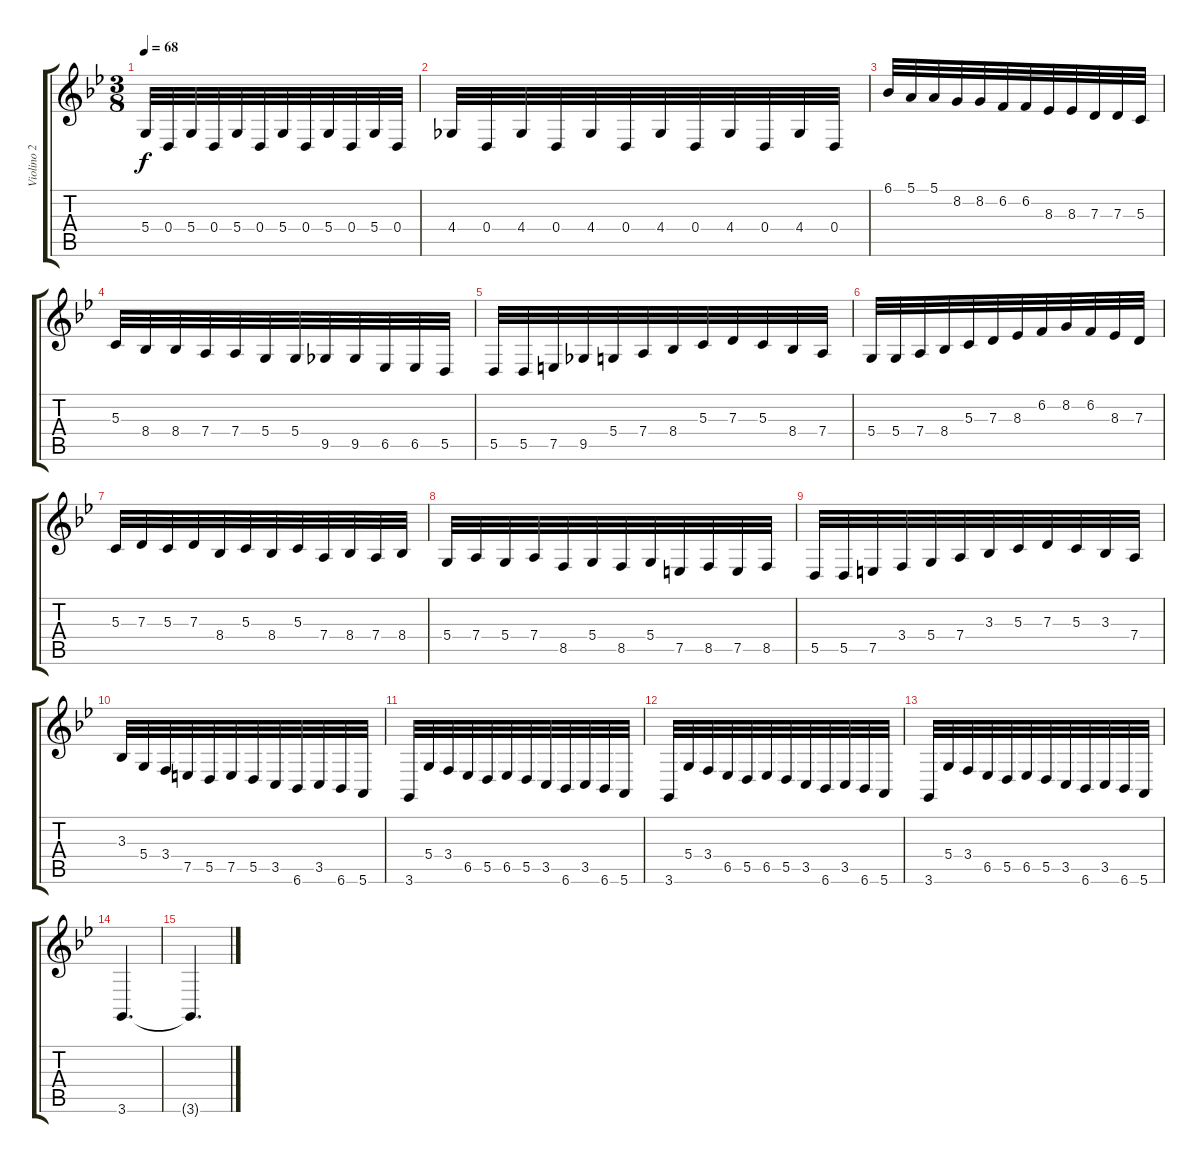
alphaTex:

\track ("Violino 2" "Violino 2") {instrument violin}
\staff {score tabs}
\tuning (E4 B3 G3 D3 A2 E2) {hide}
\ts (3 8)
\tempo 68
\clef g2
\ks bb
5.4.32{dy f} 0.4.32 5.4.32 0.4.32 5.4.32 0.4.32 5.4.32 0.4.32 5.4.32 0.4.32 5.4.32 0.4.32 |
4.4.32 0.4.32 4.4.32 0.4.32 4.4.32 0.4.32 4.4.32 0.4.32 4.4.32 0.4.32 4.4.32 0.4.32 |
6.1.32 5.1.32 5.1.32 8.2.32 8.2.32 6.2.32 6.2.32 8.3.32 8.3.32 7.3.32 7.3.32 5.3.32 |
5.3.32 8.4.32 8.4.32 7.4.32 7.4.32 5.4.32 5.4.32 9.5.32 9.5.32 6.5.32 6.5.32 5.5.32 |
5.5.32 5.5.32 7.5.32 9.5.32 5.4.32 7.4.32 8.4.32 5.3.32 7.3.32 5.3.32 8.4.32 7.4.32 |
5.4.32 5.4.32 7.4.32 8.4.32 5.3.32 7.3.32 8.3.32 6.2.32 8.2.32 6.2.32 8.3.32 7.3.32 |
5.3.32 7.3.32 5.3.32 7.3.32 8.4.32 5.3.32 8.4.32 5.3.32 7.4.32 8.4.32 7.4.32 8.4.32 |
5.4.32 7.4.32 5.4.32 7.4.32 8.5.32 5.4.32 8.5.32 5.4.32 7.5.32 8.5.32 7.5.32 8.5.32 |
5.5.32 5.5.32 7.5.32 3.4.32 5.4.32 7.4.32 3.3.32 5.3.32 7.3.32 5.3.32 3.3.32 7.4.32 |
3.3.32 5.4.32 3.4.32 7.5.32 5.5.32 7.5.32 5.5.32 3.5.32 6.6.32 3.5.32 6.6.32 5.6.32 |
3.6.32 5.4.32 3.4.32 6.5.32 5.5.32 6.5.32 5.5.32 3.5.32 6.6.32 3.5.32 6.6.32 5.6.32 |
3.6.32 5.4.32 3.4.32 6.5.32 5.5.32 6.5.32 5.5.32 3.5.32 6.6.32 3.5.32 6.6.32 5.6.32 |
3.6.32 5.4.32 3.4.32 6.5.32 5.5.32 6.5.32 5.5.32 3.5.32 6.6.32 3.5.32 6.6.32 5.6.32 |
3.6.4{d} |
3.6{t}.4{d}
